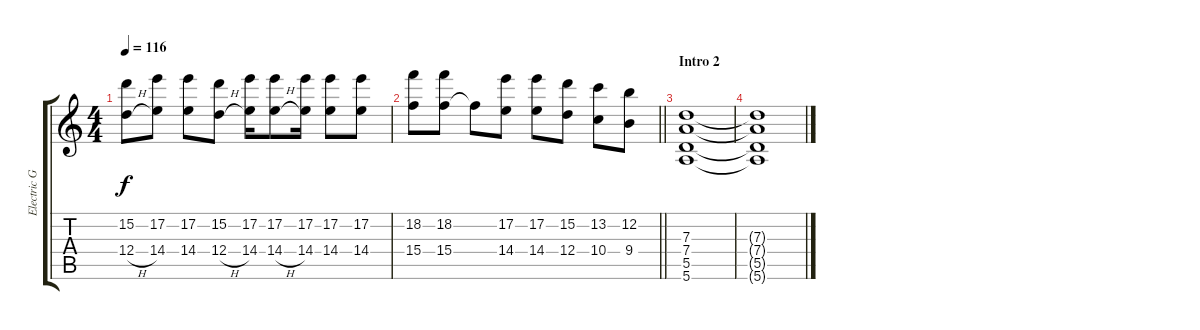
\track ("Electric Guitar" "Electric G") {instrument distortionguitar}
\staff {score tabs}
\tuning (E4 B3 G3 D3 A2 E2) {hide}
\ts (4 4)
\tempo 116
\clef g2
\ks c
(15.2 12.4{h}).8{dy f} (17.2 14.4).8 (17.2 14.4).8 (15.2 12.4{h}).8 (17.2 14.4).16 (17.2 14.4{h}).8 (17.2 14.4).16 (17.2 14.4).8 (17.2 14.4).8 |
\barLineRight lightlight
(18.2 15.4).8 (18.2 15.4).8 15.4{t}.8 (17.2 14.4).8 (17.2 14.4).8 (15.2 12.4).8 (13.2 10.4).8 (12.2 9.4).8 |
\section ("" "Intro 2")
(7.3 7.4 5.5 5.6).1{volume 6 balance 8 instrument distortionguitar} |
(7.3{t} 7.4{t} 5.5{t} 5.6{t}).1
